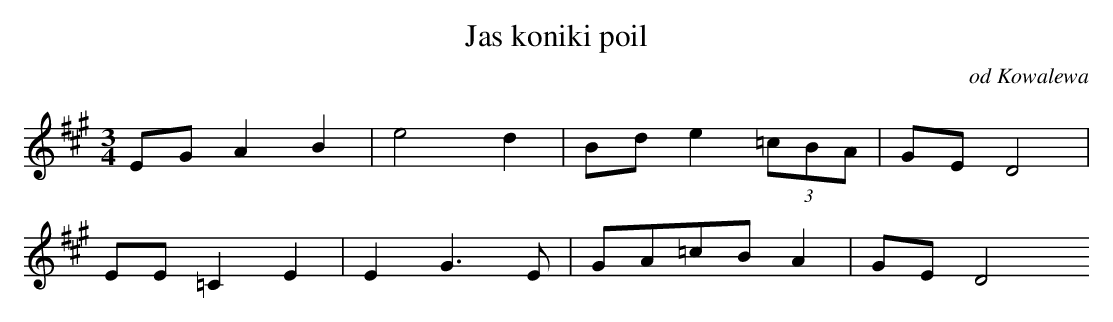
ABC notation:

X:1
T: Jas koniki poil
O: od Kowalewa
M: 3/4
L: 1/8
K: A
EGA2B2 | e4d2 | Bde2(3=cBA | GED4 |
EE=C2E2 | E2G3E | GA=cBA2 | GED4
